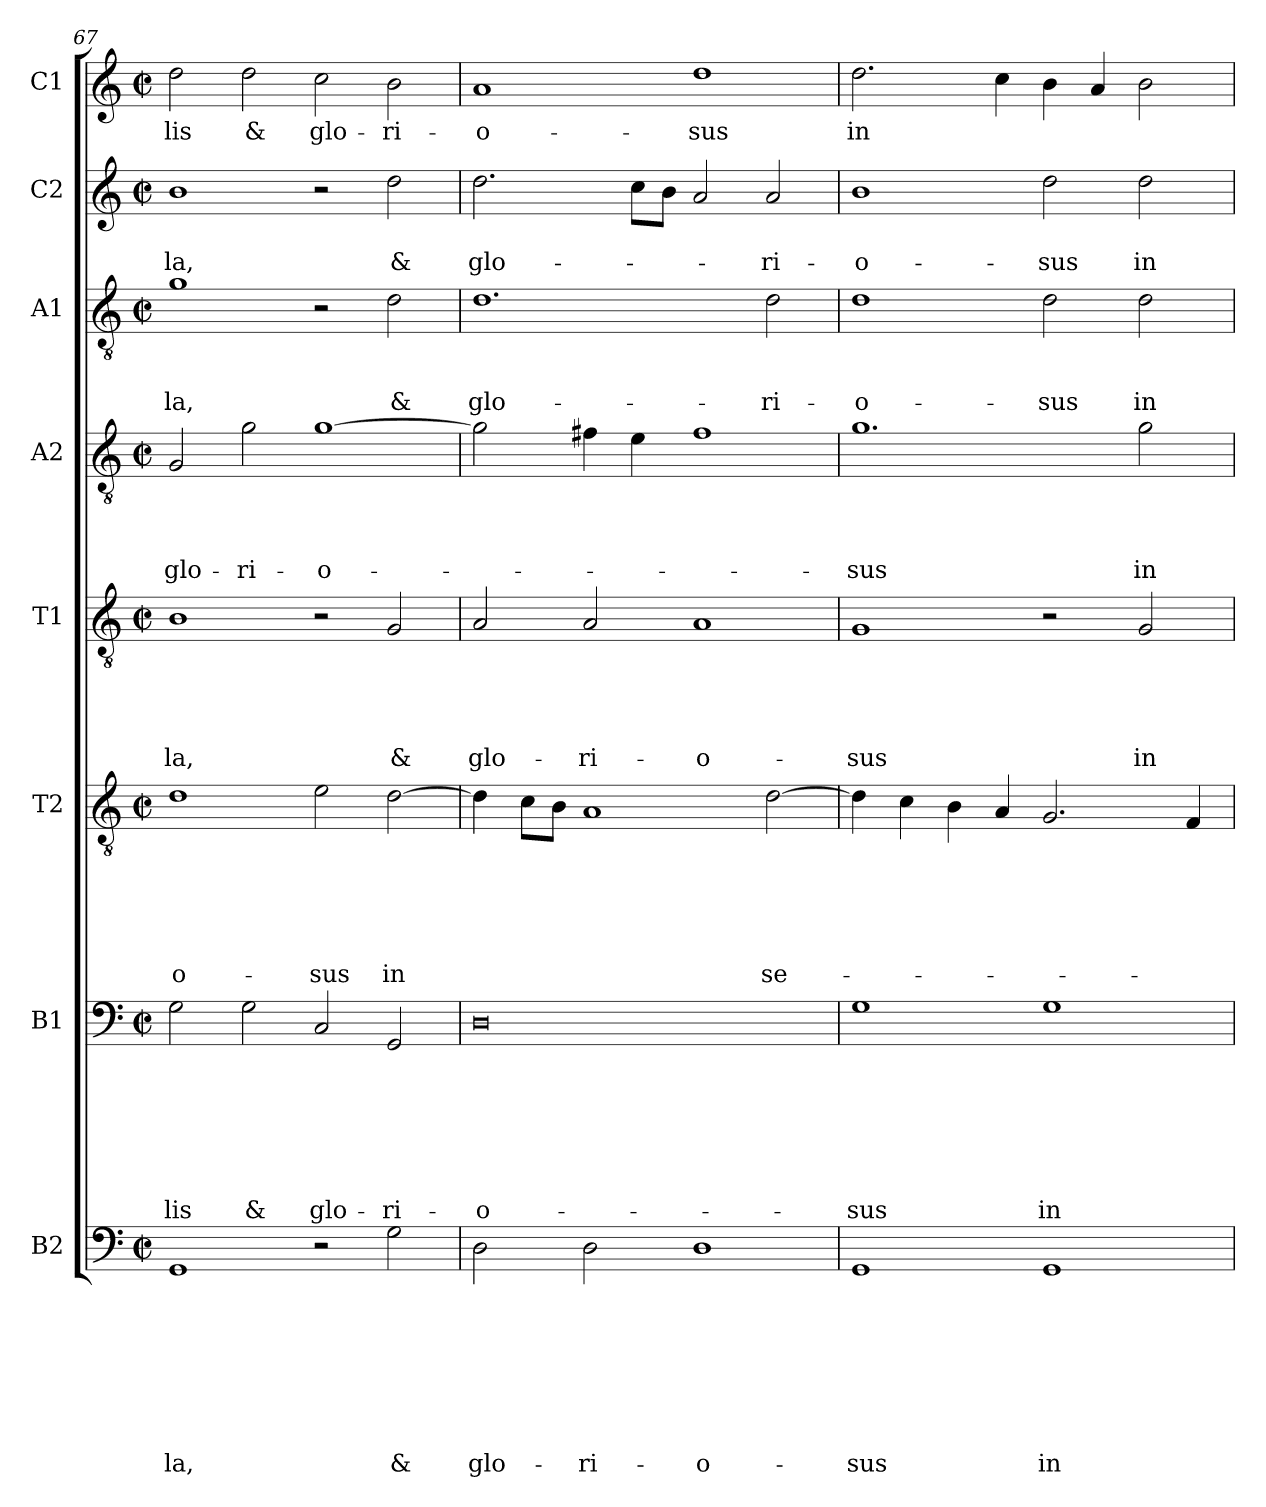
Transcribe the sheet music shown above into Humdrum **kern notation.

**kern	**text	**text	**text	**text	**text	**text	**text	**text	**kern	**text	**text	**text	**text	**text	**text	**text	**kern	**text	**text	**text	**text	**text	**text	**kern	**text	**text	**text	**text	**text	**kern	**text	**text	**text	**text	**kern	**text	**text	**text	**kern	**text	**text	**kern	**text
*part8	*part8	*part8	*part8	*part8	*part8	*part8	*part8	*part8	*part7	*part7	*part7	*part7	*part7	*part7	*part7	*part7	*part6	*part6	*part6	*part6	*part6	*part6	*part6	*part5	*part5	*part5	*part5	*part5	*part5	*part4	*part4	*part4	*part4	*part4	*part3	*part3	*part3	*part3	*part2	*part2	*part2	*part1	*part1
*staff8	*staff8	*staff8	*staff8	*staff8	*staff8	*staff8	*staff8	*staff8	*staff7	*staff7	*staff7	*staff7	*staff7	*staff7	*staff7	*staff7	*staff6	*staff6	*staff6	*staff6	*staff6	*staff6	*staff6	*staff5	*staff5	*staff5	*staff5	*staff5	*staff5	*staff4	*staff4	*staff4	*staff4	*staff4	*staff3	*staff3	*staff3	*staff3	*staff2	*staff2	*staff2	*staff1	*staff1
*I"B2	*	*	*	*	*	*	*	*	*I"B1	*	*	*	*	*	*	*	*I"T2	*	*	*	*	*	*	*I"T1	*	*	*	*	*	*I"A2	*	*	*	*	*I"A1	*	*	*	*I"C2	*	*	*I"C1	*
*clefF4	*	*	*	*	*	*	*	*	*clefF4	*	*	*	*	*	*	*	*clefGv2	*	*	*	*	*	*	*clefGv2	*	*	*	*	*	*clefGv2	*	*	*	*	*clefGv2	*	*	*	*clefG2	*	*	*clefG2	*
*k[]	*	*	*	*	*	*	*	*	*k[]	*	*	*	*	*	*	*	*k[]	*	*	*	*	*	*	*k[]	*	*	*	*	*	*k[]	*	*	*	*	*k[]	*	*	*	*k[]	*	*	*k[]	*
*C:	*	*	*	*	*	*	*	*	*C:	*	*	*	*	*	*	*	*C:	*	*	*	*	*	*	*C:	*	*	*	*	*	*C:	*	*	*	*	*C:	*	*	*	*C:	*	*	*C:	*
*M2/2	*	*	*	*	*	*	*	*	*M2/2	*	*	*	*	*	*	*	*M2/2	*	*	*	*	*	*	*M2/2	*	*	*	*	*	*M2/2	*	*	*	*	*M2/2	*	*	*	*M2/2	*	*	*M2/2	*
*met(c|)	*	*	*	*	*	*	*	*	*met(c|)	*	*	*	*	*	*	*	*met(c|)	*	*	*	*	*	*	*met(c|)	*	*	*	*	*	*met(c|)	*	*	*	*	*met(c|)	*	*	*	*met(c|)	*	*	*met(c|)	*
=67	=67	=67	=67	=67	=67	=67	=67	=67	=67	=67	=67	=67	=67	=67	=67	=67	=67	=67	=67	=67	=67	=67	=67	=67	=67	=67	=67	=67	=67	=67	=67	=67	=67	=67	=67	=67	=67	=67	=67	=67	=67	=67	=67
!	!	!	!	!	!	!	!	!LO:LY:b	!	!	!	!	!	!	!	!LO:LY:b	!	!	!	!	!	!	!LO:LY:b	!	!	!	!	!	!LO:LY:b	!	!	!	!	!LO:LY:b	!	!	!	!LO:LY:b	!	!	!LO:LY:b	!	!LO:LY:b
1GG	.	.	.	.	.	.	.	-la,	2G\	.	.	.	.	.	.	-lis	1d	.	.	.	.	.	-o-	1B	.	.	.	.	-la,	2G/	.	.	.	glo-	1g	.	.	-la,	1b	.	-la,	2dd\	-lis
!	!	!	!	!	!	!	!	!	!	!	!	!	!	!	!	!LO:LY:b	!	!	!	!	!	!	!	!	!	!	!	!	!	!	!	!	!	!LO:LY:b	!	!	!	!	!	!	!	!	!LO:LY:b
.	.	.	.	.	.	.	.	.	2G\	.	.	.	.	.	.	&	.	.	.	.	.	.	.	.	.	.	.	.	.	2g\	.	.	.	-ri-	.	.	.	.	.	.	.	2dd\	&
!	!	!	!	!	!	!	!	!	!	!	!	!	!	!	!	!LO:LY:b	!	!	!	!	!	!	!LO:LY:b	!	!	!	!	!	!	!	!	!	!	!LO:LY:b	!	!	!	!	!	!	!	!	!LO:LY:b
2r	.	.	.	.	.	.	.	.	2C/	.	.	.	.	.	.	glo-	2e\	.	.	.	.	.	-sus	2r	.	.	.	.	.	[1g	.	.	.	-o-	2r	.	.	.	2r	.	.	2cc\	glo-
!	!	!	!	!	!	!	!	!LO:LY:b	!	!	!	!	!	!	!	!LO:LY:b	!	!	!	!	!	!	!LO:LY:b	!	!	!	!	!	!LO:LY:b	!	!	!	!	!	!	!	!	!LO:LY:b	!	!	!LO:LY:b	!	!LO:LY:b
2G\	.	.	.	.	.	.	.	&	2GG/	.	.	.	.	.	.	-ri-	[2d\	.	.	.	.	.	in	2G/	.	.	.	.	&	.	.	.	.	.	2d\	.	.	&	2dd\	.	&	2b\	-ri-
!!LO:LB:g=z
=68	=68	=68	=68	=68	=68	=68	=68	=68	=68	=68	=68	=68	=68	=68	=68	=68	=68	=68	=68	=68	=68	=68	=68	=68	=68	=68	=68	=68	=68	=68	=68	=68	=68	=68	=68	=68	=68	=68	=68	=68	=68	=68	=68
!	!	!	!	!	!	!	!	!LO:LY:b	!	!	!	!	!	!	!	!LO:LY:b	!	!	!	!	!	!	!	!	!	!	!	!	!LO:LY:b	!	!	!	!	!	!	!	!	!LO:LY:b	!	!	!LO:LY:b	!	!LO:LY:b
2D\	.	.	.	.	.	.	.	glo-	0D	.	.	.	.	.	.	-o-	4d\]	.	.	.	.	.	.	2A/	.	.	.	.	glo-	2g\]	.	.	.	.	1.d	.	.	glo-	2.dd\	.	glo-	1a	-o-
.	.	.	.	.	.	.	.	.	.	.	.	.	.	.	.	.	8c\L	.	.	.	.	.	.	.	.	.	.	.	.	.	.	.	.	.	.	.	.	.	.	.	.	.	.
.	.	.	.	.	.	.	.	.	.	.	.	.	.	.	.	.	8B\J	.	.	.	.	.	.	.	.	.	.	.	.	.	.	.	.	.	.	.	.	.	.	.	.	.	.
!	!	!	!	!	!	!	!	!LO:LY:b	!	!	!	!	!	!	!	!	!	!	!	!	!	!	!	!	!	!	!	!	!LO:LY:b	!	!	!	!	!	!	!	!	!	!	!	!	!	!
2D\	.	.	.	.	.	.	.	-ri-	.	.	.	.	.	.	.	.	1A	.	.	.	.	.	.	2A/	.	.	.	.	-ri-	4f#X\	.	.	.	.	.	.	.	.	.	.	.	.	.
.	.	.	.	.	.	.	.	.	.	.	.	.	.	.	.	.	.	.	.	.	.	.	.	.	.	.	.	.	.	4e\	.	.	.	.	.	.	.	.	8cc\L	.	.	.	.
.	.	.	.	.	.	.	.	.	.	.	.	.	.	.	.	.	.	.	.	.	.	.	.	.	.	.	.	.	.	.	.	.	.	.	.	.	.	.	8b\J	.	.	.	.
!	!	!	!	!	!	!	!	!LO:LY:b	!	!	!	!	!	!	!	!	!	!	!	!	!	!	!	!	!	!	!	!	!LO:LY:b	!	!	!	!	!	!	!	!	!	!	!	!	!	!LO:LY:b
1D	.	.	.	.	.	.	.	-o-	.	.	.	.	.	.	.	.	.	.	.	.	.	.	.	1A	.	.	.	.	-o-	1f#	.	.	.	.	.	.	.	.	2a/	.	.	1dd	-sus
!	!	!	!	!	!	!	!	!	!	!	!	!	!	!	!	!	!	!	!	!	!	!	!LO:LY:b	!	!	!	!	!	!	!	!	!	!	!	!	!	!	!LO:LY:b	!	!	!LO:LY:b	!	!
.	.	.	.	.	.	.	.	.	.	.	.	.	.	.	.	.	[2d\	.	.	.	.	.	se-	.	.	.	.	.	.	.	.	.	.	.	2d\	.	.	-ri-	2a/	.	-ri-	.	.
=69	=69	=69	=69	=69	=69	=69	=69	=69	=69	=69	=69	=69	=69	=69	=69	=69	=69	=69	=69	=69	=69	=69	=69	=69	=69	=69	=69	=69	=69	=69	=69	=69	=69	=69	=69	=69	=69	=69	=69	=69	=69	=69	=69
!	!	!	!	!	!	!	!	!LO:LY:b	!	!	!	!	!	!	!	!LO:LY:b	!	!	!	!	!	!	!	!	!	!	!	!	!LO:LY:b	!	!	!	!	!LO:LY:b	!	!	!	!LO:LY:b	!	!	!LO:LY:b	!	!LO:LY:b
1GG	.	.	.	.	.	.	.	-sus	1G	.	.	.	.	.	.	-sus	4d\]	.	.	.	.	.	.	1G	.	.	.	.	-sus	1.g	.	.	.	-sus	1d	.	.	-o-	1b	.	-o-	2.dd\	in
.	.	.	.	.	.	.	.	.	.	.	.	.	.	.	.	.	4c\	.	.	.	.	.	.	.	.	.	.	.	.	.	.	.	.	.	.	.	.	.	.	.	.	.	.
.	.	.	.	.	.	.	.	.	.	.	.	.	.	.	.	.	4B\	.	.	.	.	.	.	.	.	.	.	.	.	.	.	.	.	.	.	.	.	.	.	.	.	.	.
.	.	.	.	.	.	.	.	.	.	.	.	.	.	.	.	.	4A/	.	.	.	.	.	.	.	.	.	.	.	.	.	.	.	.	.	.	.	.	.	.	.	.	4cc\	.
!	!	!	!	!	!	!	!	!LO:LY:b	!	!	!	!	!	!	!	!LO:LY:b	!	!	!	!	!	!	!	!	!	!	!	!	!	!	!	!	!	!	!	!	!	!LO:LY:b	!	!	!LO:LY:b	!	!
1GG	.	.	.	.	.	.	.	in	1G	.	.	.	.	.	.	in	2.G/	.	.	.	.	.	.	2r	.	.	.	.	.	.	.	.	.	.	2d\	.	.	-sus	2dd\	.	-sus	4b\	.
.	.	.	.	.	.	.	.	.	.	.	.	.	.	.	.	.	.	.	.	.	.	.	.	.	.	.	.	.	.	.	.	.	.	.	.	.	.	.	.	.	.	4a/	.
!	!	!	!	!	!	!	!	!	!	!	!	!	!	!	!	!	!	!	!	!	!	!	!	!	!	!	!	!	!LO:LY:b	!	!	!	!	!LO:LY:b	!	!	!	!LO:LY:b	!	!	!LO:LY:b	!	!
.	.	.	.	.	.	.	.	.	.	.	.	.	.	.	.	.	.	.	.	.	.	.	.	2G/	.	.	.	.	in	2g\	.	.	.	in	2d\	.	.	in	2dd\	.	in	2b\	.
.	.	.	.	.	.	.	.	.	.	.	.	.	.	.	.	.	4F/	.	.	.	.	.	.	.	.	.	.	.	.	.	.	.	.	.	.	.	.	.	.	.	.	.	.
=	=	=	=	=	=	=	=	=	=	=	=	=	=	=	=	=	=	=	=	=	=	=	=	=	=	=	=	=	=	=	=	=	=	=	=	=	=	=	=	=	=	=	=
*-	*-	*-	*-	*-	*-	*-	*-	*-	*-	*-	*-	*-	*-	*-	*-	*-	*-	*-	*-	*-	*-	*-	*-	*-	*-	*-	*-	*-	*-	*-	*-	*-	*-	*-	*-	*-	*-	*-	*-	*-	*-	*-	*-
